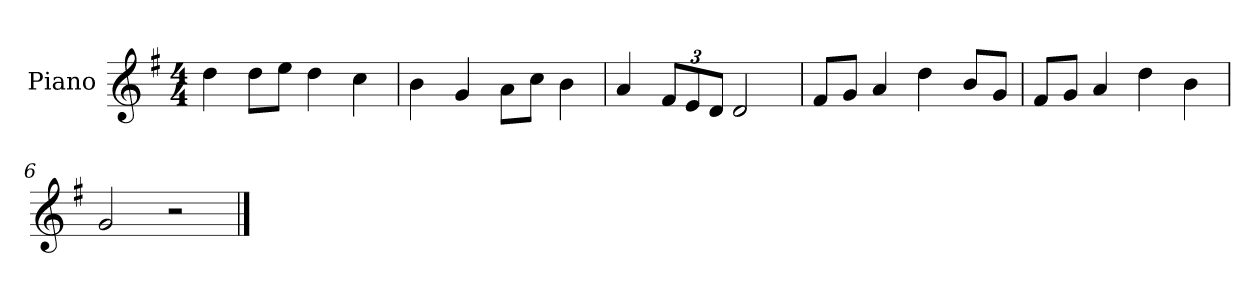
**kern
*part1
*staff1
*I"Piano
*I'P-no
*clefG2
*k[f#]
*M4/4
*MM90
=1
4dd\
8dd\L
8ee\J
4dd\
4cc\
=2
4b\
4g/
8a\L
8cc\J
4b\
=3
4a/
*Xbrackettup
12f#/L
12e/
12d/J
2d/
=4
8f#/L
8g/J
4a/
4dd\
8b/L
8g/J
=5
8f#/L
8g/J
4a/
4dd\
4b\
=6
2g/
2r
==
*-
